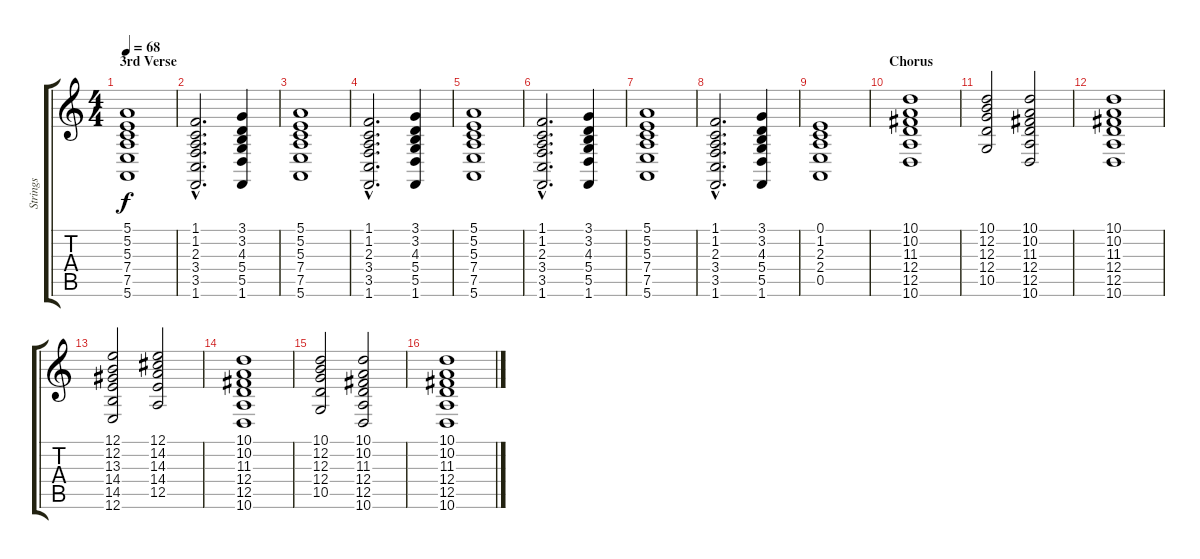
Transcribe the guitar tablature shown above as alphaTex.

\track ("Strings" "Strings") {instrument stringensemble1}
\staff {score tabs}
\tuning (E4 B3 G3 D3 A2 E2) {hide}
\ts (4 4)
\section ("" "3rd Verse")
\tempo 68
\clef g2
\ks c
(5.1 5.2 5.3 7.4 7.5 5.6).1{dy f} |
(1.1{hac} 1.2{hac} 2.3{hac} 3.4{hac} 3.5{hac} 1.6{hac}).2{d} (3.1 3.2 4.3 5.4 5.5 1.6).4 |
(5.1 5.2 5.3 7.4 7.5 5.6).1 |
(1.1{hac} 1.2{hac} 2.3{hac} 3.4{hac} 3.5{hac} 1.6{hac}).2{d} (3.1 3.2 4.3 5.4 5.5 1.6).4 |
(5.1 5.2 5.3 7.4 7.5 5.6).1 |
(1.1{hac} 1.2{hac} 2.3{hac} 3.4{hac} 3.5{hac} 1.6{hac}).2{d} (3.1 3.2 4.3 5.4 5.5 1.6).4 |
(5.1 5.2 5.3 7.4 7.5 5.6).1 |
(1.1{hac} 1.2{hac} 2.3{hac} 3.4{hac} 3.5{hac} 1.6{hac}).2{d} (3.1 3.2 4.3 5.4 5.5 1.6).4 |
(0.1 1.2 2.3 2.4 0.5).1{volume 10} |
\section ("" "Chorus")
(10.1 10.2 11.3 12.4 12.5 10.6).1 |
(10.1 12.2 12.3 12.4 10.5).2 (10.1 10.2 11.3 12.4 12.5 10.6).2 |
(10.1 10.2 11.3 12.4 12.5 10.6).1 |
(12.1 12.2 13.3 14.4 14.5 12.6).2 (12.1 14.2 14.3 14.4 12.5).2 |
(10.1 10.2 11.3 12.4 12.5 10.6).1 |
(10.1 12.2 12.3 12.4 10.5).2 (10.1 10.2 11.3 12.4 12.5 10.6).2 |
(10.1 10.2 11.3 12.4 12.5 10.6).1
